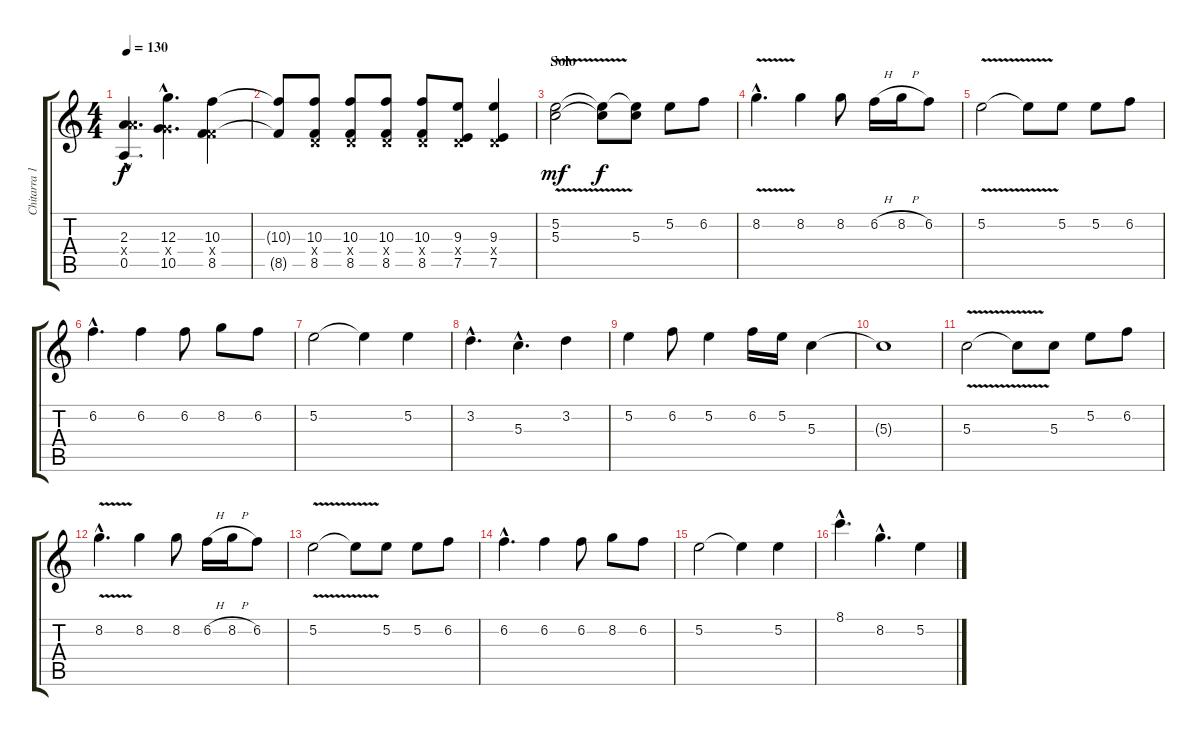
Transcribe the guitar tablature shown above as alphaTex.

\track ("Chitarra 1 pomp dist" "Chitarra 1") {instrument overdrivenguitar}
\staff {score tabs}
\tuning (E4 B3 G3 D3 A2 E2) {hide}
\ts (4 4)
\tempo 130
\clef g2
\ks c
(2.3{hac} 7.4{hac x} 0.5{hac}).4{d dy f} (12.3{hac} 5.4{hac x} 10.5{hac}).4{d} (10.3 3.4{x} 8.5).4 |
(10.3{t} 8.5{t}).8 (10.3 0.4{x} 8.5).8 (10.3 0.4{x} 8.5).8 (10.3 0.4{x} 8.5).8 (10.3 0.4{x} 8.5).8 (9.3 0.4{x} 7.5).8 (9.3 0.4{x} 7.5).4 |
\section ("" "Solo")
(5.2{v} 5.3{v}).2{dy mf} (5.2{t} 5.3{t}).8{dy f} (5.2{t} 5.3).8 5.2.8 6.2.8 |
8.2{v hac}.4{d} 8.2.4 8.2.8 6.2{h}.16 8.2{h}.16 6.2.8 |
5.2{v}.2 5.2{t}.8 5.2.8 5.2.8 6.2.8 |
6.2{hac}.4{d} 6.2.4 6.2.8 8.2.8 6.2.8 |
5.2.2 5.2{t}.4 5.2.4 |
3.2{hac}.4{d} 5.3{hac}.4{d} 3.2.4 |
5.2.4 6.2.8 5.2.4 6.2.16 5.2.16 5.3.4 |
5.3{t}.1 |
5.3{v}.2 5.3{t}.8 5.3.8 5.2.8 6.2.8 |
8.2{v hac}.4{d} 8.2.4 8.2.8 6.2{h}.16 8.2{h}.16 6.2.8 |
5.2{v}.2 5.2{t}.8 5.2.8 5.2.8 6.2.8 |
6.2{hac}.4{d} 6.2.4 6.2.8 8.2.8 6.2.8 |
5.2.2 5.2{t}.4 5.2.4 |
8.1{hac}.4{d} 8.2{hac}.4{d} 5.2.4
